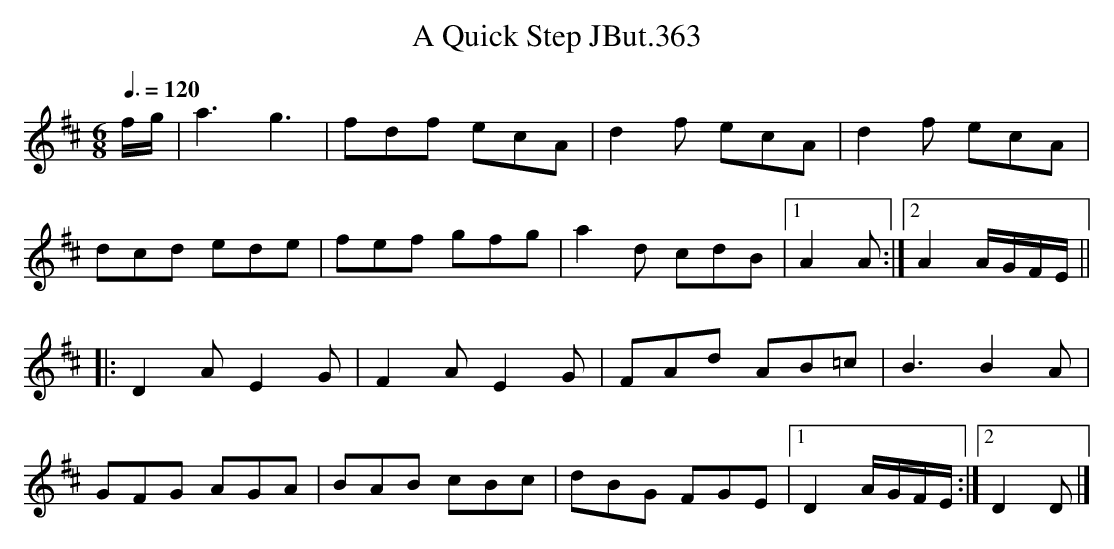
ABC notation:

X:1
T:Quick Step JBut.363, A
Q:3/8=120
M:6/8
L:1/8
K:D
f/g/|a3 g3|fdf ecA|d2 f ecA|d2 f ecA|
dcd ede|fef gfg|a2 d cdB|1A2 A:|2A2 A/G/F/E/||
|:D2 A E2 G|F2 A E2 G|FAd AB=c|B3 B2 A|
GFG AGA|BAB cBc|dBG FGE|1D2 A/G/F/E/:|2D2 D|]
